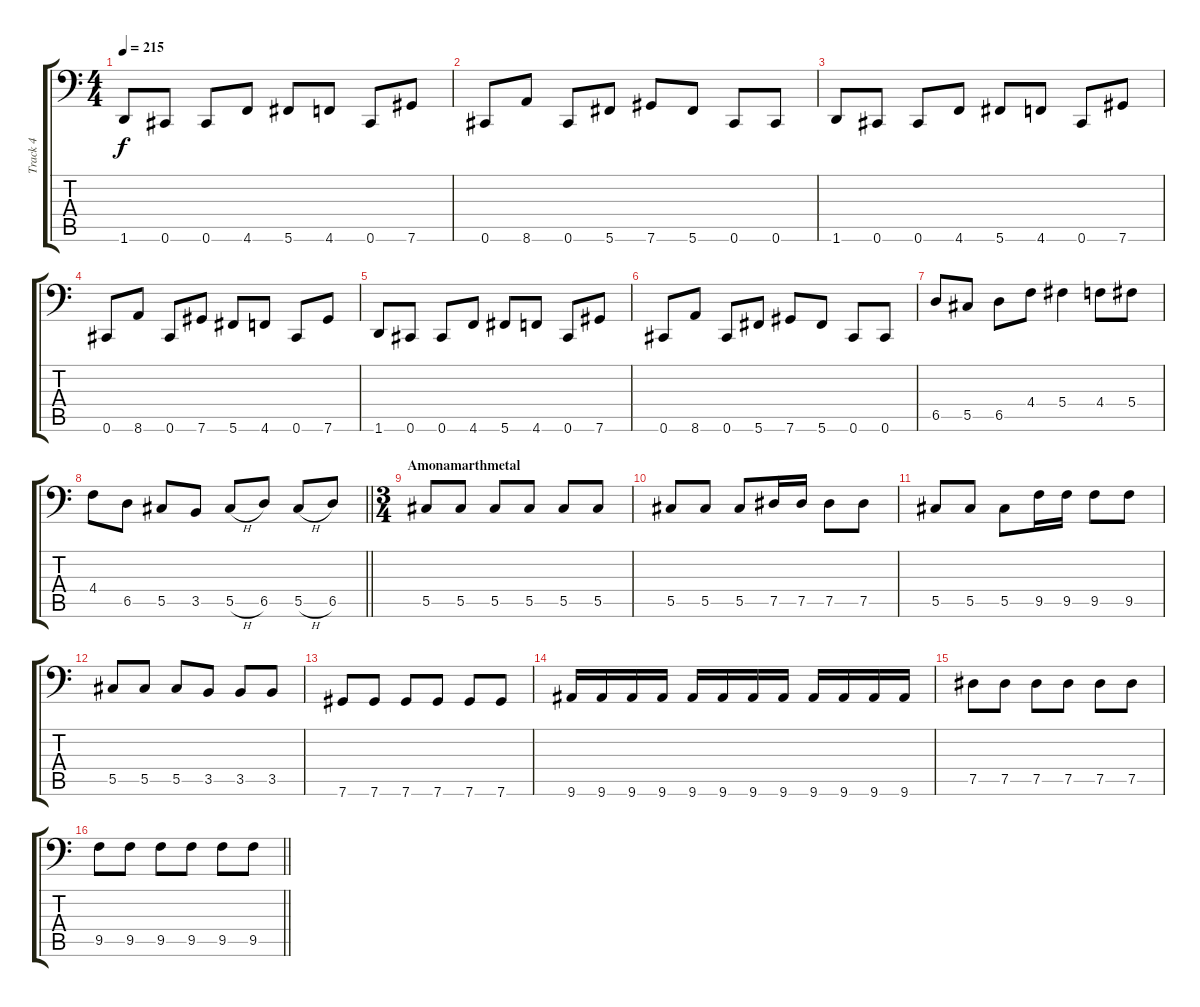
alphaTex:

\track ("Track 4" "Track 4") {instrument electricbassfinger}
\staff {score tabs}
\tuning (Eb3 Bb2 Gb2 Db2 Ab1 Db1) {hide}
\ts (4 4)
\tempo 215
\clef f4
\ks c
1.6.8{dy f} 0.6.8 0.6.8 4.6.8 5.6.8 4.6.8 0.6.8 7.6.8 |
0.6.8 8.6.8 0.6.8 5.6.8 7.6.8 5.6.8 0.6.8 0.6.8 |
1.6.8 0.6.8 0.6.8 4.6.8 5.6.8 4.6.8 0.6.8 7.6.8 |
0.6.8 8.6.8 0.6.8 7.6.8 5.6.8 4.6.8 0.6.8 7.6.8 |
1.6.8 0.6.8 0.6.8 4.6.8 5.6.8 4.6.8 0.6.8 7.6.8 |
0.6.8 8.6.8 0.6.8 5.6.8 7.6.8 5.6.8 0.6.8 0.6.8 |
6.5.8 5.5.8 6.5.8 4.4.8 5.4.4 4.4.8 5.4.8 |
\barLineRight lightlight
4.4.8 6.5.8 5.5.8 3.5.8 5.5{h}.8 6.5.8 5.5{h}.8 6.5.8 |
\ts (3 4)
\section ("" "Amonamarthmetal")
5.5.8 5.5.8 5.5.8 5.5.8 5.5.8 5.5.8 |
5.5.8 5.5.8 5.5.8 7.5.16 7.5.16 7.5.8 7.5.8 |
5.5.8 5.5.8 5.5.8 9.5.16 9.5.16 9.5.8 9.5.8 |
5.5.8 5.5.8 5.5.8 3.5.8 3.5.8 3.5.8 |
7.6.8 7.6.8 7.6.8 7.6.8 7.6.8 7.6.8 |
9.6.16 9.6.16 9.6.16 9.6.16 9.6.16 9.6.16 9.6.16 9.6.16 9.6.16 9.6.16 9.6.16 9.6.16 |
7.5.8 7.5.8 7.5.8 7.5.8 7.5.8 7.5.8 |
\barLineRight lightlight
9.5.8 9.5.8 9.5.8 9.5.8 9.5.8 9.5.8
